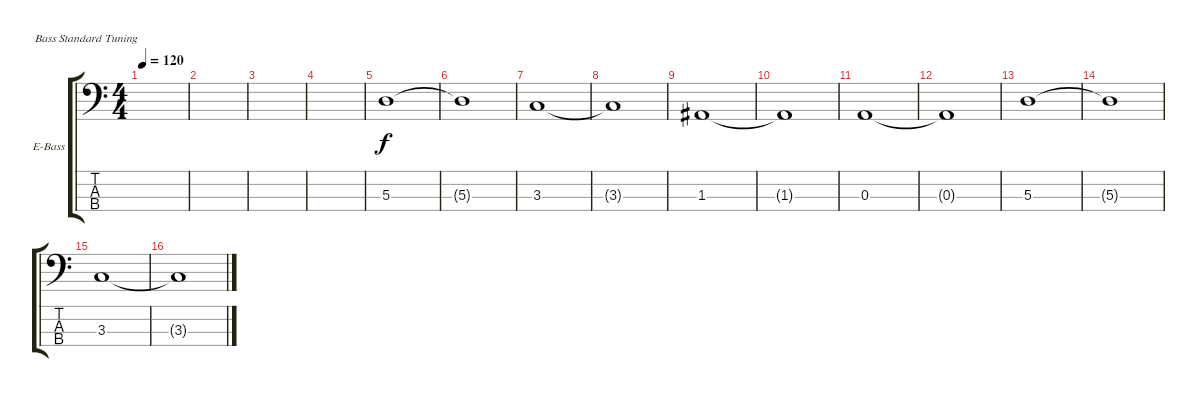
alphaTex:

\bracketExtendMode groupsimilarinstruments
\firstSystemTrackNameOrientation horizontal
\otherSystemsTrackNameOrientation horizontal
\track ("Electric Bass" "E-Bass") {instrument electricbassfinger}
\staff {score tabs}
\tuning (G2 D2 A1 E1)
\ts (4 4)
\tempo 120
\clef f4
\ks c
|
|
|
|
5.3.1 |
5.3{t}.1 |
3.3.1 |
3.3{t}.1 |
1.3.1 |
1.3{t}.1 |
0.3.1 |
0.3{t}.1 |
5.3.1 |
5.3{t}.1 |
3.3.1 |
3.3{t}.1
